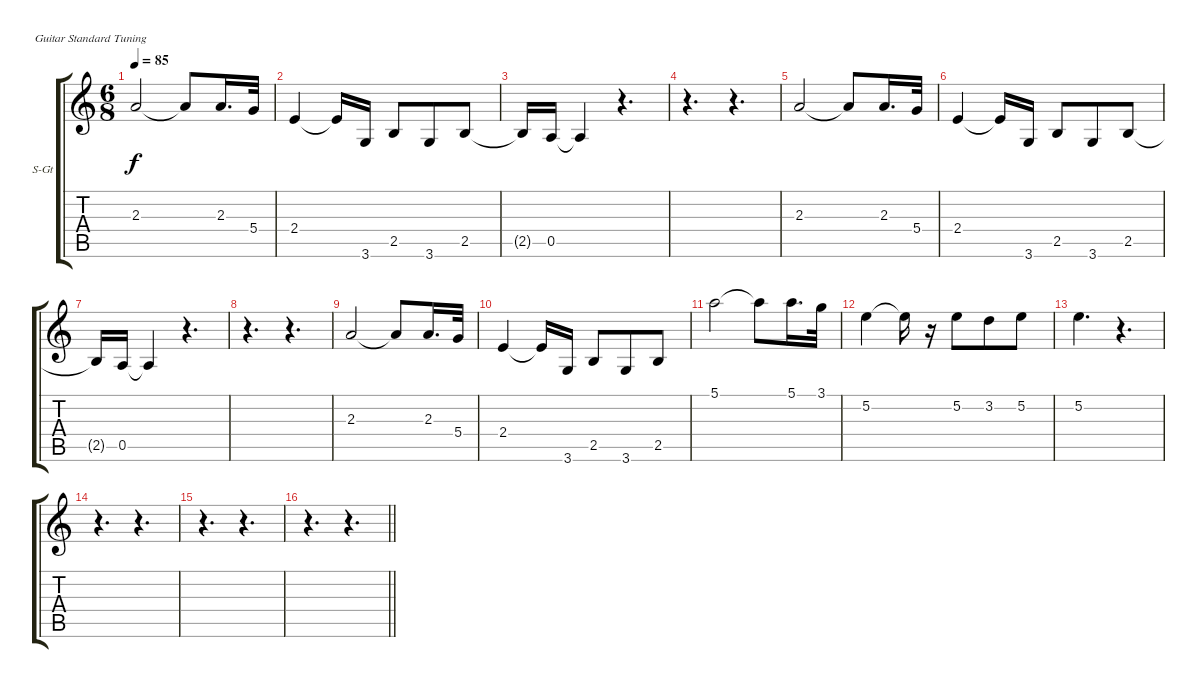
\bracketExtendMode groupsimilarinstruments
\firstSystemTrackNameOrientation horizontal
\otherSystemsTrackNameOrientation horizontal
\track ("Backing Vocals 2" "S-Gt") {instrument flute}
\staff {score tabs}
\tuning (E4 B3 G3 D3 A2 E2)
\displaytranspose 12
\ts (6 8)
\tempo 85
\clef g2
\ks c
2.3.2{dy f} 2.3{t}.8 2.3.16{d} 5.4.32 |
2.4.4 2.4{t}.16 3.6.16 2.5.8 3.6.8 2.5.8 |
2.5{t}.16 0.5.16 0.5{t}.4 r.4{d} |
r.4{d} r.4{d} |
2.3.2 2.3{t}.8 2.3.16{d} 5.4.32 |
2.4.4 2.4{t}.16 3.6.16 2.5.8 3.6.8 2.5.8 |
2.5{t}.16 0.5.16 0.5{t}.4 r.4{d} |
r.4{d} r.4{d} |
2.3.2 2.3{t}.8 2.3.16{d} 5.4.32 |
2.4.4 2.4{t}.16 3.6.16 2.5.8 3.6.8 2.5.8 |
5.1.2 5.1{t}.8 5.1.16{d} 3.1.32 |
5.2.4 5.2{t}.16 r.16 5.2.8 3.2.8 5.2.8 |
5.2.4{d} r.4{d} |
r.4{d} r.4{d} |
r.4{d} r.4{d} |
\barLineRight lightlight
r.4{d} r.4{d}
